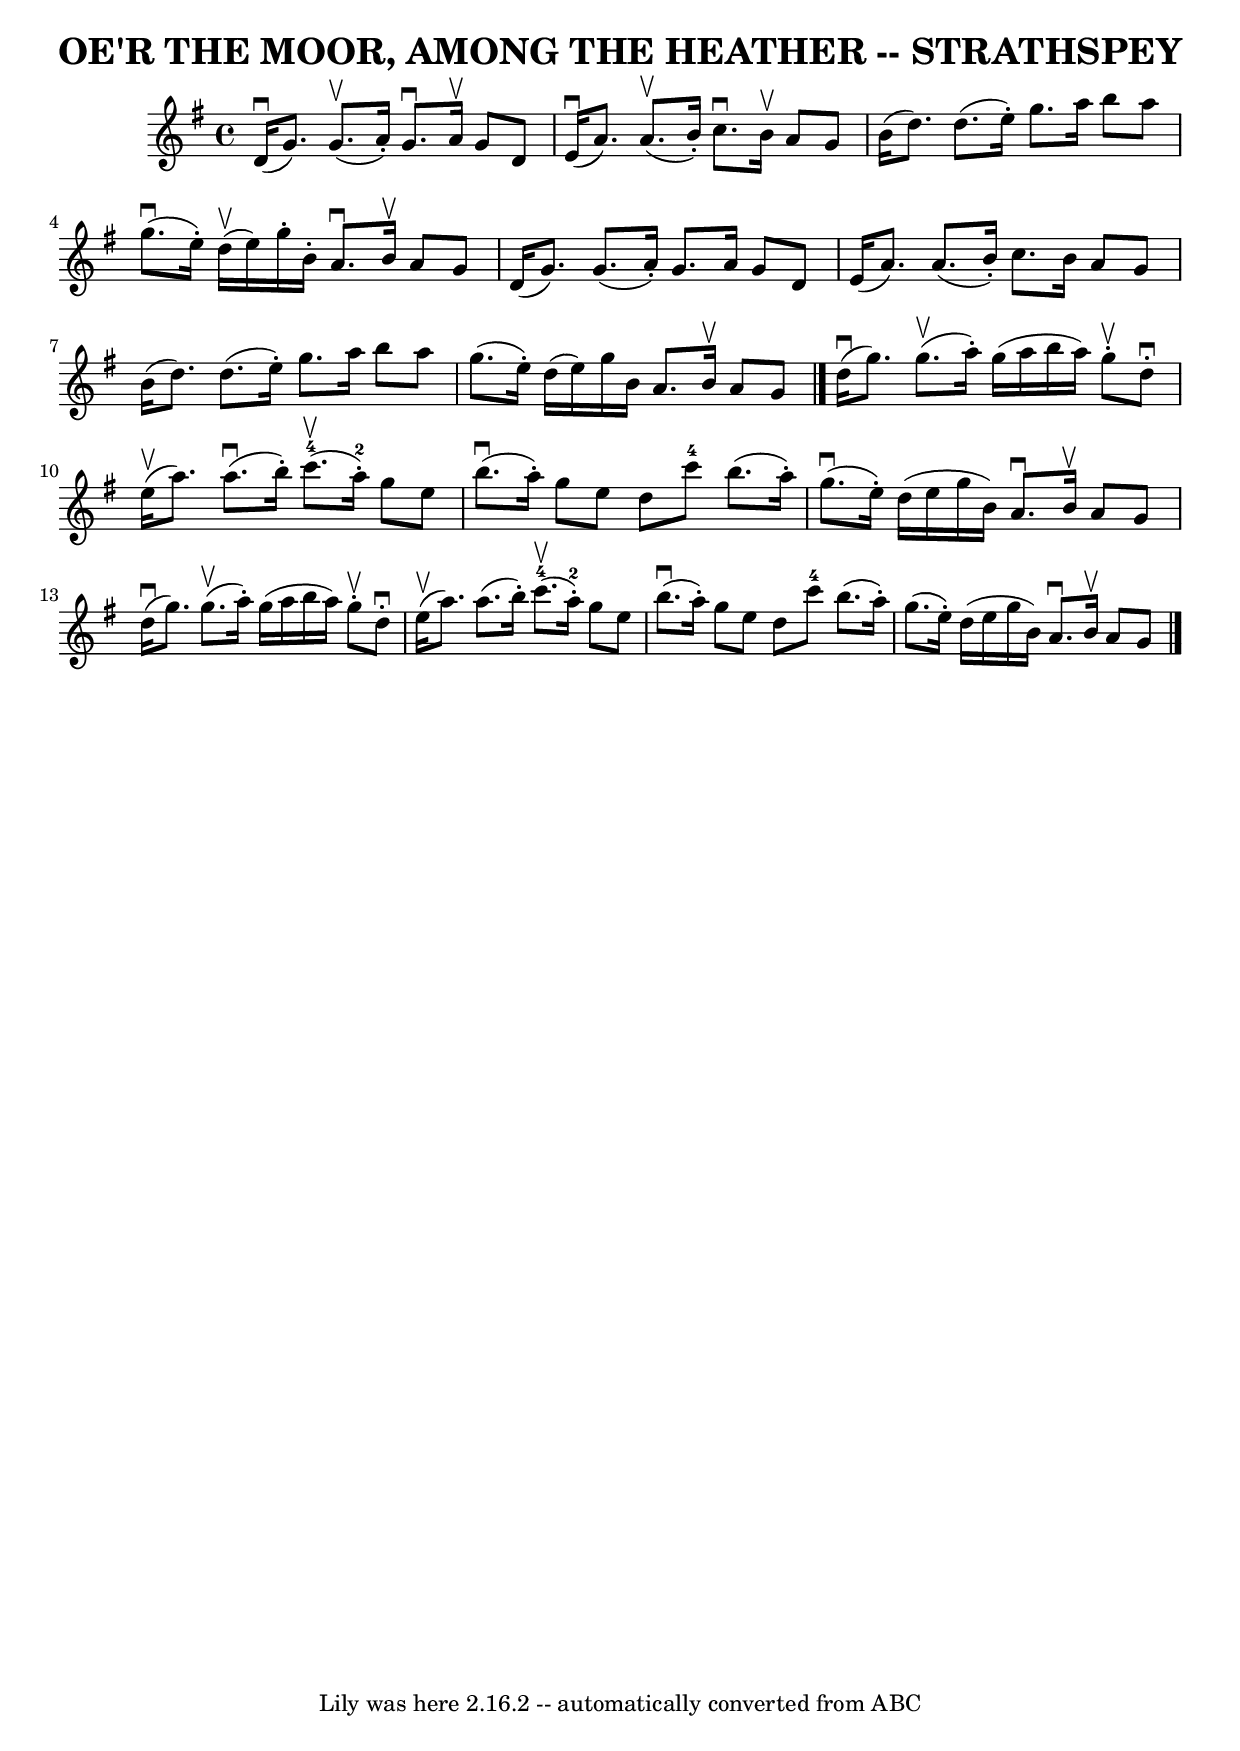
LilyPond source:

\version "2.16.2"
\include "Mammoth.ily"
\header {
	%% book = "Ryan's Mammoth Collection of Fiddle Tunes"
	crossRefNumber = "1"
	footnotes = ""
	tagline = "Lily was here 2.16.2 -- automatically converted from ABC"
	title = "OE'R THE MOOR, AMONG THE HEATHER -- STRATHSPEY"
}
voicedefault =  {


 \override Staff.TimeSignature #'style = #'C
 \time 4/4 
\key g \major d'16 (^\downbow g'8.) g'8. (^\upbow   
a'16 -.) g'8.^\downbow a'16^\upbow g'8 d'8    |
 e'16 
(^\downbow a'8.) a'8. (^\upbow b'16 -.) c''8.^\downbow b'16 
^\upbow a'8 g'8    |
 b'16 (d''8.) d''8. (e''16 -.) 
 g''8. a''16 b''8 a''8    |
 g''8. (^\downbow e''16 -.) 
 d''16 (^\upbow e''16) g''16 -. b'16 -. a'8.^\downbow b'16 
^\upbow a'8 g'8    |
 d'16 (g'8.) g'8. (a'16 -.)   
g'8. a'16 g'8 d'8    |
 e'16 (a'8.) a'8. (b'16 -. 
-) c''8. b'16 a'8 g'8    |
 b'16 (d''8.) d''8. (
e''16 -.) g''8. a''16 b''8 a''8    |
 g''8. (e''16 -. 
-) d''16 (e''16) g''16 b'16 a'8. b'16^\upbow a'8 g'8   
 \bar "|." d''16 (^\downbow g''8.) g''8. (^\upbow a''16 -.)  
 g''16 (a''16 b''16 a''16) g''8^\upbow-. d''8^\downbow-.   
|
 e''16 (^\upbow a''8.) a''8. (^\downbow b''16 -.)      
 c'''8.-4(^\upbow a''16-2-.) g''8 e''8    |
 b''8. 
(^\downbow a''16 -.) g''8 e''8 d''8 c'''8-4 b''8. (a''16 
-.)   |
 g''8. (^\downbow e''16 -.) d''16 (e''16 g''16  
 b'16) a'8.^\downbow b'16^\upbow a'8 g'8    |
 d''16 
(^\downbow g''8.) g''8. (^\upbow a''16 -.) g''16 (a''16    
b''16 a''16) g''8^\upbow-. d''8^\downbow-.   |
 e''16 
(^\upbow a''8.) a''8. (b''16 -.) c'''8.-4(^\upbow a''16 
-2-.) g''8 e''8    |
 b''8. (^\downbow a''16 -.)   
g''8 e''8 d''8 c'''8-4 b''8. (a''16 -.)   |
 g''8. (
 e''16 -.) d''16 (e''16 g''16 b'16) a'8.^\downbow b'16 
^\upbow a'8 g'8    \bar "|."   
}

\score{
    <<

	\context Staff="default"
	{
	    \voicedefault 
	}

    >>
	\layout {
	}
	\midi {}
}
